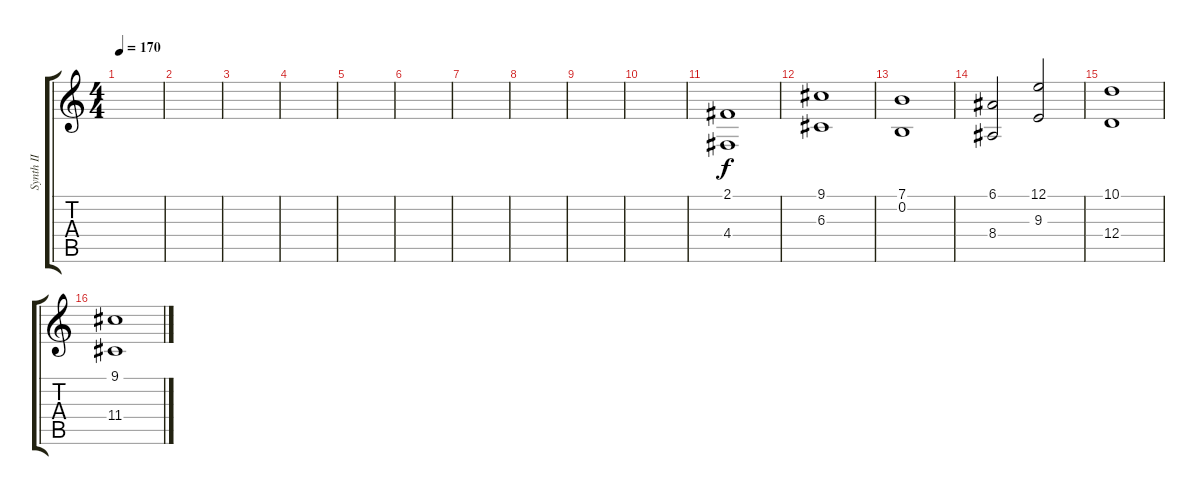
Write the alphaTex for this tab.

\track ("Synth II" "Synth II") {instrument choiraahs}
\staff {score tabs}
\tuning (E4 B3 G3 D3 A2 E2) {hide}
\ts (4 4)
\tempo 170
\clef g2
\ks c
|
|
|
|
|
|
|
|
|
|
(2.1 4.4).1 |
(9.1 6.3).1 |
(7.1 0.2).1 |
(6.1 8.4).2 (12.1 9.3).2 |
(10.1 12.4).1 |
(9.1 11.4).1
